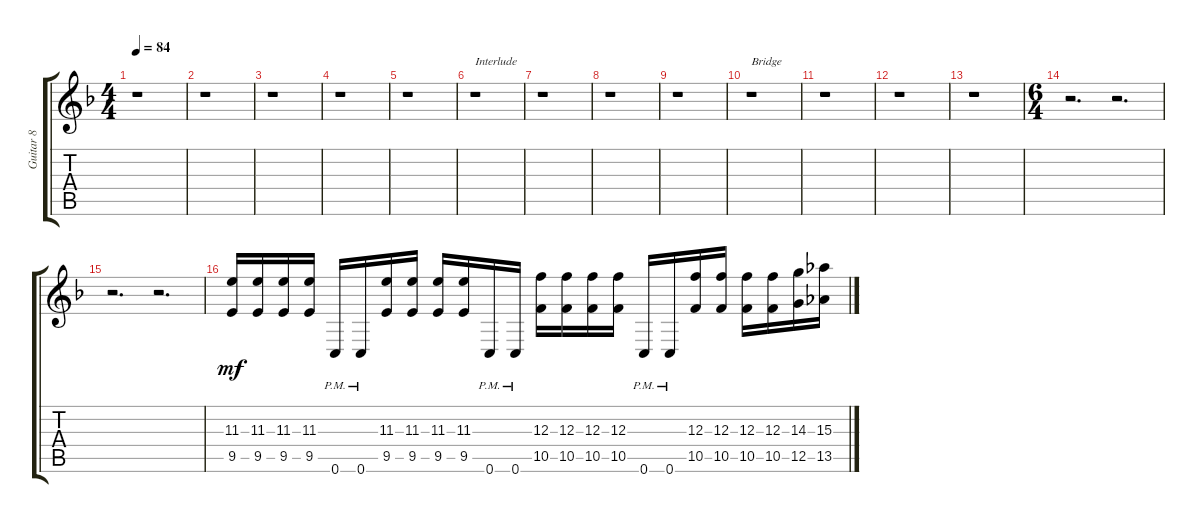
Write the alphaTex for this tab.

\track ("Guitar 8" "Guitar 8") {instrument distortionguitar}
\staff {score tabs}
\tuning (D4 A3 F3 C3 G2 C2) {hide}
\ts (4 4)
\tempo 84
\clef g2
\ks f
r.1{dy mf} |
r.1 |
r.1 |
r.1 |
r.1 |
r.1{txt "Interlude"} |
r.1 |
r.1 |
r.1 |
r.1{txt "Bridge"} |
r.1 |
r.1 |
r.1 |
\ts (6 4)
r.2{d} r.2{d} |
r.2{d} r.2{d} |
(11.3 9.5).16 (11.3 9.5).16 (11.3 9.5).16 (11.3 9.5).16 0.6{pm}.16 0.6{pm}.16 (11.3 9.5).16 (11.3 9.5).16 (11.3 9.5).16 (11.3 9.5).16 0.6{pm}.16 0.6{pm}.16 (12.3 10.5).16 (12.3 10.5).16 (12.3 10.5).16 (12.3 10.5).16 0.6{pm}.16 0.6{pm}.16 (12.3 10.5).16 (12.3 10.5).16 (12.3 10.5).16 (12.3 10.5).16 (14.3 12.5).16 (15.3 13.5).16
